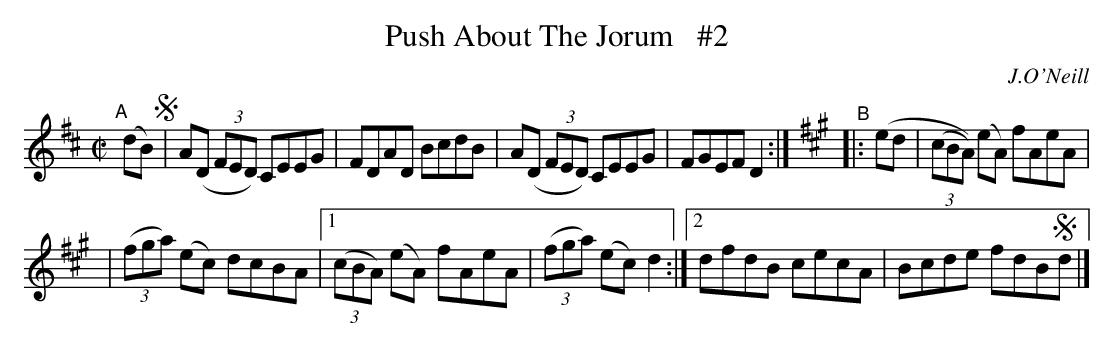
X:1
T: Push About The Jorum   #2
O: J.O'Neill
M: C|
L: 1/8
K: D	% and A
"^A"[|] (dB) !segno! \
| A(D (3FED) CEEG | FDAD BcdB \
| A(D (3FED) CEEG | FGEF D2 :|[K:A]\
"^B"|: (ed \
| (3(cBA)) (eA) fAeA |
| (3(fga) (ec) dcBA |\
[1 (3(cBA) (eA) fAeA | (3(fga) (ec) d2 :|\
[2 dfdB  cecA | Bcde fdB!segno!d |]
